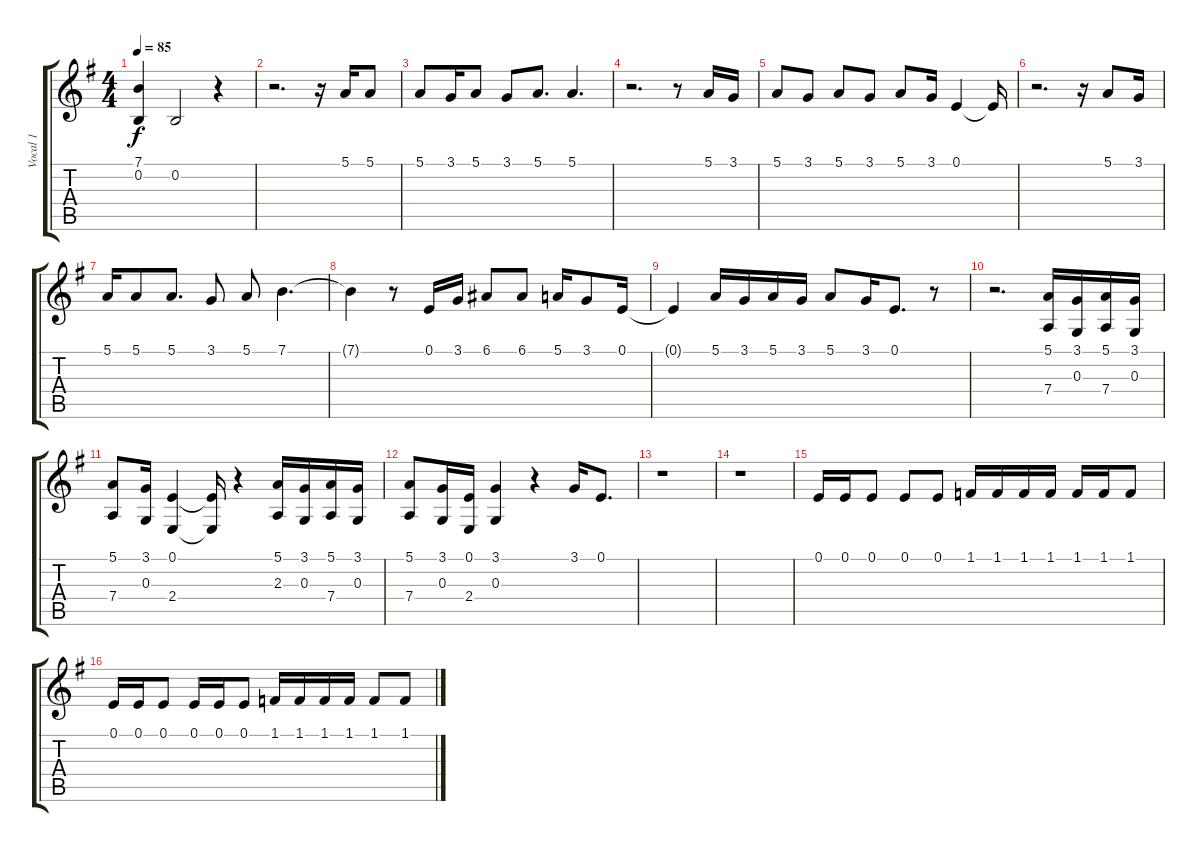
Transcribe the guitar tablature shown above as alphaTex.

\track ("Vocal 1" "Vocal 1") {instrument lead2sawtooth}
\staff {score tabs}
\tuning (E4 B3 G3 D3 A2 E2) {hide}
\ts (4 4)
\tempo 85
\clef g2
\ks eminor
(7.1 0.2).4{dy f} 0.2.2 r.4 |
r.2{d} r.16 5.1.16 5.1.8 |
5.1.8 3.1.16 5.1.8 3.1.8 5.1.8{d} 5.1.4{d} |
r.2{d} r.8 5.1.16 3.1.16 |
5.1.8 3.1.8 5.1.8 3.1.8 5.1.8 3.1.16 0.1.4 0.1{t}.16 |
r.2{d} r.16 5.1.8 3.1.16 |
5.1.16 5.1.8 5.1.8{d} 3.1.8 5.1.8 7.1.4{d} |
7.1{t}.4 r.8 0.1.16 3.1.16 6.1.8 6.1.8 5.1.16 3.1.8 0.1.16 |
0.1{t}.4 5.1.16 3.1.16 5.1.16 3.1.16 5.1.8 3.1.16 0.1.8{d} r.8 |
r.2{d} (5.1 7.4).16 (3.1 0.3).16 (5.1 7.4).16 (3.1 0.3).16 |
(5.1 7.4).8 (3.1 0.3).16 (0.1 2.4).4 (0.1{t} 2.4{t}).16 r.4 (5.1 2.3).16 (3.1 0.3).16 (5.1 7.4).16 (3.1 0.3).16 |
(5.1 7.4).8 (3.1 0.3).16 (0.1 2.4).16 (3.1 0.3).4 r.4 3.1.16 0.1.8{d} |
r.1 |
r.1 |
0.1.16 0.1.16 0.1.8 0.1.8 0.1.8 1.1.16 1.1.16 1.1.16 1.1.16 1.1.16 1.1.16 1.1.8 |
0.1.16 0.1.16 0.1.8 0.1.16 0.1.16 0.1.8 1.1.16 1.1.16 1.1.16 1.1.16 1.1.8 1.1.8
